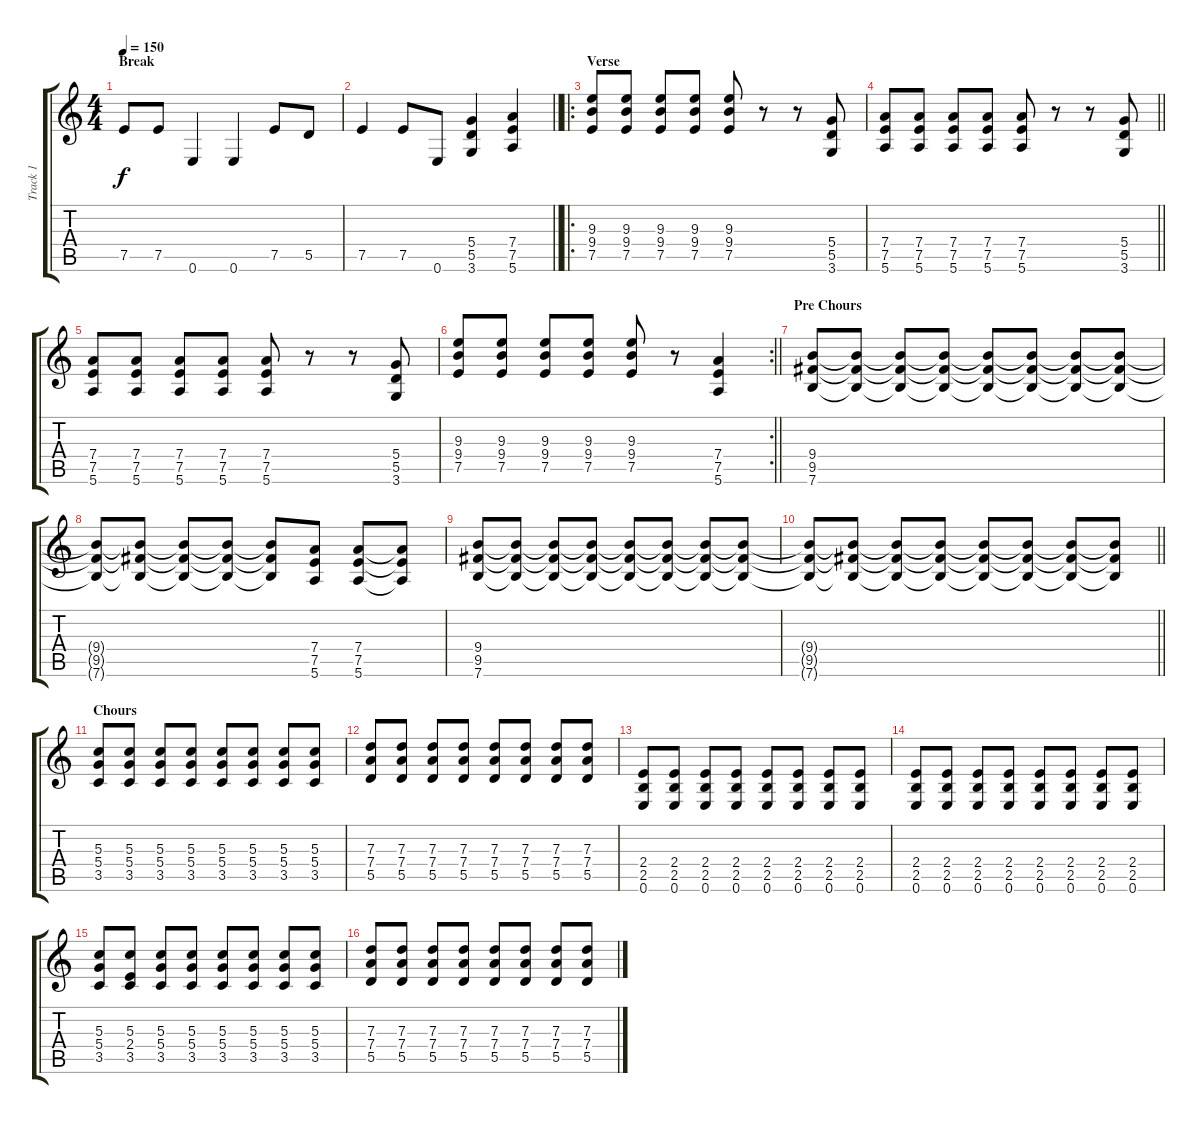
\track ("Track 1" "Track 1") {instrument overdrivenguitar}
\staff {score tabs}
\tuning (E4 B3 G3 D3 A2 E2) {hide}
\ts (4 4)
\section ("" "Break")
\tempo 150
\clef g2
\ks c
7.5.8{dy f} 7.5.8 0.6.4 0.6.4 7.5.8 5.5.8 |
\barLineRight lightlight
7.5.4 7.5.8 0.6.8 (5.4 5.5 3.6).4 (7.4 7.5 5.6).4 |
\ro
\section ("" "Verse")
(9.3 9.4 7.5).8 (9.3 9.4 7.5).8 (9.3 9.4 7.5).8 (9.3 9.4 7.5).8 (9.3 9.4 7.5).8 r.8 r.8 (5.4 5.5 3.6).8 |
\barLineRight lightlight
(7.4 7.5 5.6).8 (7.4 7.5 5.6).8 (7.4 7.5 5.6).8 (7.4 7.5 5.6).8 (7.4 7.5 5.6).8 r.8 r.8 (5.4 5.5 3.6).8 |
(7.4 7.5 5.6).8 (7.4 7.5 5.6).8 (7.4 7.5 5.6).8 (7.4 7.5 5.6).8 (7.4 7.5 5.6).8 r.8 r.8 (5.4 5.5 3.6).8 |
\rc 2
\barLineRight lightlight
(9.3 9.4 7.5).8 (9.3 9.4 7.5).8 (9.3 9.4 7.5).8 (9.3 9.4 7.5).8 (9.3 9.4 7.5).8 r.8 (7.4 7.5 5.6).4 |
\section ("" "Pre Chours")
(9.4 9.5 7.6).8 (9.4{t} 9.5{t} 7.6{t}).8 (9.4{t} 9.5{t} 7.6{t}).8 (9.4{t} 9.5{t} 7.6{t}).8 (9.4{t} 9.5{t} 7.6{t}).8 (9.4{t} 9.5{t} 7.6{t}).8 (9.4{t} 9.5{t} 7.6{t}).8 (9.4{t} 9.5{t} 7.6{t}).8 |
(9.4{t} 9.5{t} 7.6{t}).8 (9.4{t} 9.5{t} 7.6{t}).8 (9.4{t} 9.5{t} 7.6{t}).8 (9.4{t} 9.5{t} 7.6{t}).8 (9.4{t} 9.5{t} 7.6{t}).8 (7.4 7.5 5.6).8 (7.4 7.5 5.6).8 (7.4{t} 7.5{t} 5.6{t}).8 |
(9.4 9.5 7.6).8 (9.4{t} 9.5{t} 7.6{t}).8 (9.4{t} 9.5{t} 7.6{t}).8 (9.4{t} 9.5{t} 7.6{t}).8 (9.4{t} 9.5{t} 7.6{t}).8 (9.4{t} 9.5{t} 7.6{t}).8 (9.4{t} 9.5{t} 7.6{t}).8 (9.4{t} 9.5{t} 7.6{t}).8 |
\barLineRight lightlight
(9.4{t} 9.5{t} 7.6{t}).8 (9.4{t} 9.5{t} 7.6{t}).8 (9.4{t} 9.5{t} 7.6{t}).8 (9.4{t} 9.5{t} 7.6{t}).8 (9.4{t} 9.5{t} 7.6{t}).8 (9.4{t} 9.5{t} 7.6{t}).8 (9.4{t} 9.5{t} 7.6{t}).8 (9.4{t} 9.5{t} 7.6{t}).8 |
\section ("" "Chours")
(5.3 5.4 3.5).8 (5.3 5.4 3.5).8 (5.3 5.4 3.5).8 (5.3 5.4 3.5).8 (5.3 5.4 3.5).8 (5.3 5.4 3.5).8 (5.3 5.4 3.5).8 (5.3 5.4 3.5).8 |
(7.3 7.4 5.5).8 (7.3 7.4 5.5).8 (7.3 7.4 5.5).8 (7.3 7.4 5.5).8 (7.3 7.4 5.5).8 (7.3 7.4 5.5).8 (7.3 7.4 5.5).8 (7.3 7.4 5.5).8 |
(2.4 2.5 0.6).8 (2.4 2.5 0.6).8 (2.4 2.5 0.6).8 (2.4 2.5 0.6).8 (2.4 2.5 0.6).8 (2.4 2.5 0.6).8 (2.4 2.5 0.6).8 (2.4 2.5 0.6).8 |
(2.4 2.5 0.6).8 (2.4 2.5 0.6).8 (2.4 2.5 0.6).8 (2.4 2.5 0.6).8 (2.4 2.5 0.6).8 (2.4 2.5 0.6).8 (2.4 2.5 0.6).8 (2.4 2.5 0.6).8 |
(5.3 5.4 3.5).8 (5.3 2.4 3.5).8 (5.3 5.4 3.5).8 (5.3 5.4 3.5).8 (5.3 5.4 3.5).8 (5.3 5.4 3.5).8 (5.3 5.4 3.5).8 (5.3 5.4 3.5).8 |
(7.3 7.4 5.5).8 (7.3 7.4 5.5).8 (7.3 7.4 5.5).8 (7.3 7.4 5.5).8 (7.3 7.4 5.5).8 (7.3 7.4 5.5).8 (7.3 7.4 5.5).8 (7.3 7.4 5.5).8
